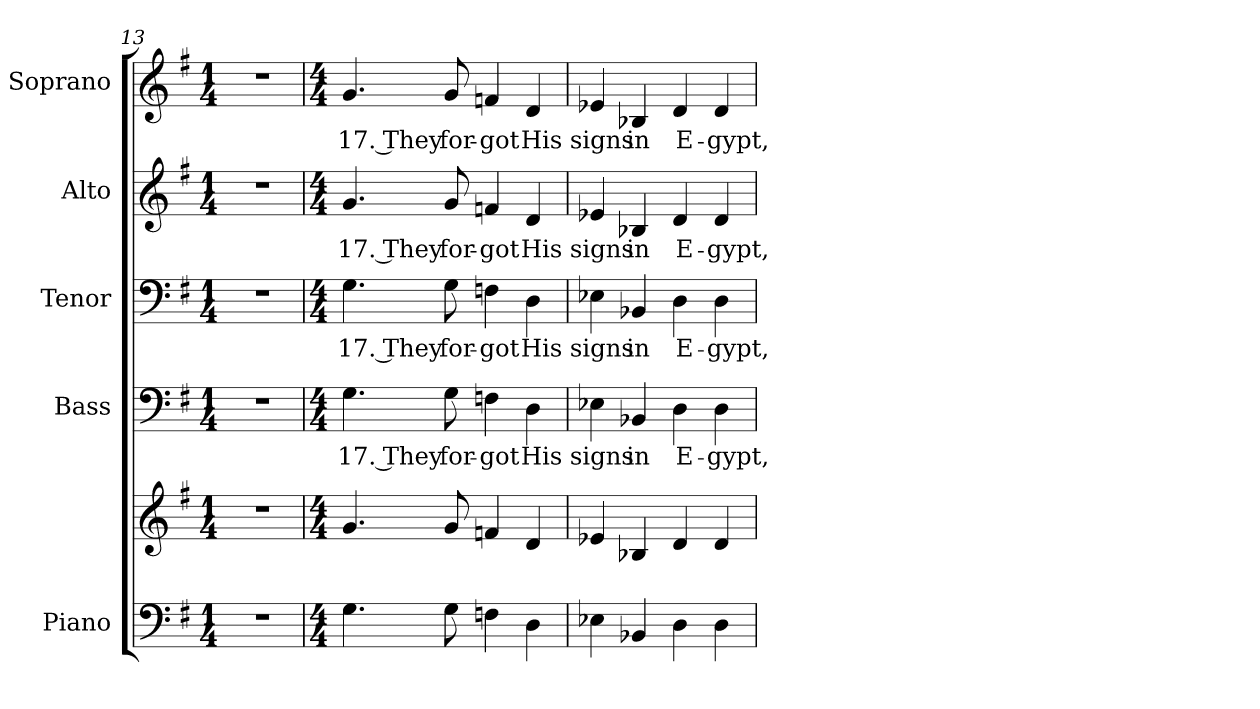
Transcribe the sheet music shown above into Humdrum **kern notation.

**kern	**kern	**kern	**text	**kern	**text	**kern	**text	**kern	**text
*part5	*part5	*part4	*part4	*part3	*part3	*part2	*part2	*part1	*part1
*staff6	*staff5	*staff4	*staff4	*staff3	*staff3	*staff2	*staff2	*staff1	*staff1
*I"Piano	*	*I"Bass	*	*I"Tenor	*	*I"Alto	*	*I"Soprano	*
*I'Pno.	*	*I'B.	*	*I'T.	*	*I'A.	*	*I'S.	*
!!LO:PB:g=z
*clefF4	*clefG2	*clefF4	*	*clefF4	*	*clefG2	*	*clefG2	*
*k[f#]	*k[f#]	*k[f#]	*	*k[f#]	*	*k[f#]	*	*k[f#]	*
*G:	*G:	*G:	*	*G:	*	*G:	*	*G:	*
*M1/4	*M1/4	*M1/4	*	*M1/4	*	*M1/4	*	*M1/4	*
=13	=13	=13	=13	=13	=13	=13	=13	=13	=13
!LO:N:vis=1	!LO:N:vis=1	!LO:N:vis=1	!	!LO:N:vis=1	!	!LO:N:vis=1	!	!	!
4r	4r	4r	.	4r	.	4r	.	4r	.
=14	=14	=14	=14	=14	=14	=14	=14	=14	=14
*M4/4	*M4/4	*M4/4	*	*M4/4	*	*M4/4	*	*M4/4	*
!	!	!	!LO:LY:b:color=#000000	!	!	!	!	!	!
!	!	!	!	!	!LO:LY:b:color=#000000	!	!	!	!
!	!	!	!	!	!	!	!LO:LY:b:color=#000000	!	!
!	!	!	!	!	!	!	!	!	!LO:LY:b:color=#000000
4.Gi\	4.gi/	4.Gi\	17. They	4.Gi\	17. They	4.gi/	17. They	4.gi/	17. They
!	!	!	!LO:LY:b:color=#000000	!	!	!	!	!	!
!	!	!	!	!	!LO:LY:b:color=#000000	!	!	!	!
!	!	!	!	!	!	!	!LO:LY:b:color=#000000	!	!
!	!	!	!	!	!	!	!	!	!LO:LY:b:color=#000000
8Gi\	8gi/	8Gi\	for-	8Gi\	for-	8gi/	for-	8gi/	for-
!	!	!	!LO:LY:b:color=#000000	!	!	!	!	!	!
!	!	!	!	!	!LO:LY:b:color=#000000	!	!	!	!
!	!	!	!	!	!	!	!LO:LY:b:color=#000000	!	!
!	!	!	!	!	!	!	!	!	!LO:LY:b:color=#000000
4Fni\	4fni/	4Fni\	-got	4Fni\	-got	4fni/	-got	4fni/	-got
!	!	!	!LO:LY:b:color=#000000	!	!	!	!	!	!
!	!	!	!	!	!LO:LY:b:color=#000000	!	!	!	!
!	!	!	!	!	!	!	!LO:LY:b:color=#000000	!	!
!	!	!	!	!	!	!	!	!	!LO:LY:b:color=#000000
4Di\	4di/	4Di\	His	4Di\	His	4di/	His	4di/	His
=15	=15	=15	=15	=15	=15	=15	=15	=15	=15
!	!	!	!LO:LY:b:color=#000000	!	!	!	!	!	!
!	!	!	!	!	!LO:LY:b:color=#000000	!	!	!	!
!	!	!	!	!	!	!	!LO:LY:b:color=#000000	!	!
!	!	!	!	!	!	!	!	!	!LO:LY:b:color=#000000
4E-Xi\	4e-Xi/	4E-Xi\	signs	4E-Xi\	signs	4e-Xi/	signs	4e-Xi/	signs
!	!	!	!LO:LY:b:color=#000000	!	!	!	!	!	!
!	!	!	!	!	!LO:LY:b:color=#000000	!	!	!	!
!	!	!	!	!	!	!	!LO:LY:b:color=#000000	!	!
!	!	!	!	!	!	!	!	!	!LO:LY:b:color=#000000
4BB-Xi/	4B-Xi/	4BB-Xi/	in	4BB-Xi/	in	4B-Xi/	in	4B-Xi/	in
!	!	!	!LO:LY:b:color=#000000	!	!	!	!	!	!
!	!	!	!	!	!LO:LY:b:color=#000000	!	!	!	!
!	!	!	!	!	!	!	!LO:LY:b:color=#000000	!	!
!	!	!	!	!	!	!	!	!	!LO:LY:b:color=#000000
4Di\	4di/	4Di\	E-	4Di\	E-	4di/	E-	4di/	E-
!	!	!	!LO:LY:b:color=#000000	!	!	!	!	!	!
!	!	!	!	!	!LO:LY:b:color=#000000	!	!	!	!
!	!	!	!	!	!	!	!LO:LY:b:color=#000000	!	!
!	!	!	!	!	!	!	!	!	!LO:LY:b:color=#000000
4Di\	4di/	4Di\	-gypt,	4Di\	-gypt,	4di/	-gypt,	4di/	-gypt,
=	=	=	=	=	=	=	=	=	=
*-	*-	*-	*-	*-	*-	*-	*-	*-	*-
